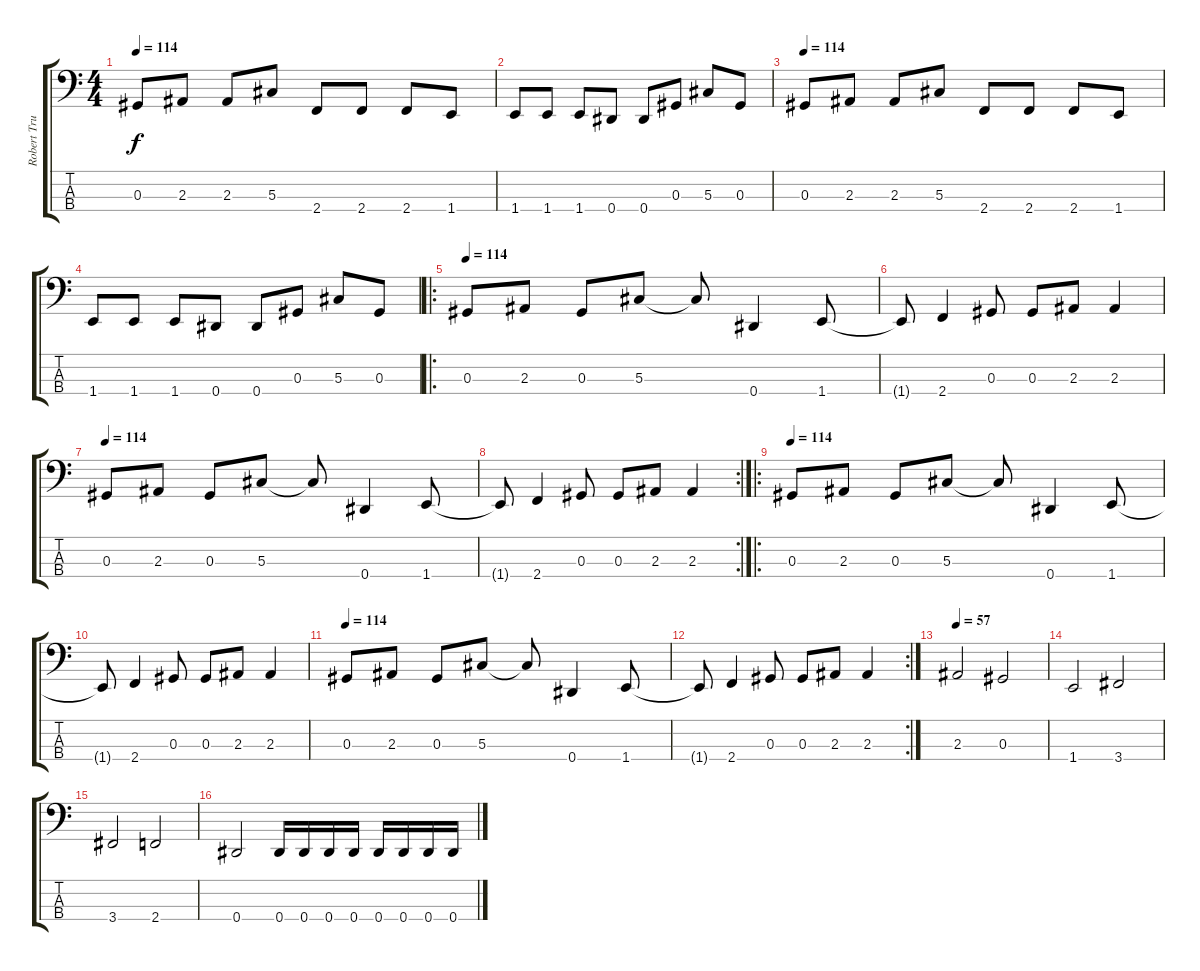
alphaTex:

\track ("Robert Trujillo" "Robert Tru") {instrument electricbassfinger}
\staff {score tabs}
\tuning (Gb2 Db2 Ab1 Eb1) {hide}
\ts (4 4)
\tempo 114
\clef f4
\ks c
0.3.8{dy f} 2.3.8 2.3.8 5.3.8 2.4.8 2.4.8 2.4.8 1.4.8 |
1.4.8 1.4.8 1.4.8 0.4.8 0.4.8 0.3.8 5.3.8 0.3.8 |
\tempo 114
0.3.8 2.3.8 2.3.8 5.3.8 2.4.8 2.4.8 2.4.8 1.4.8 |
1.4.8 1.4.8 1.4.8 0.4.8 0.4.8 0.3.8 5.3.8 0.3.8 |
\ro
\tempo 114
0.3.8 2.3.8 0.3.8 5.3.8 5.3{t}.8 0.4.4 1.4.8 |
1.4{t}.8 2.4.4 0.3.8 0.3.8 2.3.8 2.3.4 |
\tempo 114
0.3.8 2.3.8 0.3.8 5.3.8 5.3{t}.8 0.4.4 1.4.8 |
\rc 2
1.4{t}.8 2.4.4 0.3.8 0.3.8 2.3.8 2.3.4 |
\ro
\tempo 114
0.3.8 2.3.8 0.3.8 5.3.8 5.3{t}.8 0.4.4 1.4.8 |
1.4{t}.8 2.4.4 0.3.8 0.3.8 2.3.8 2.3.4 |
\tempo 114
0.3.8 2.3.8 0.3.8 5.3.8 5.3{t}.8 0.4.4 1.4.8 |
\rc 2
1.4{t}.8 2.4.4 0.3.8 0.3.8 2.3.8 2.3.4 |
\tempo 57
2.3.2 0.3.2 |
1.4.2 3.4.2 |
3.4.2 2.4.2 |
0.4.2 0.4.16 0.4.16 0.4.16 0.4.16 0.4.16 0.4.16 0.4.16 0.4.16
